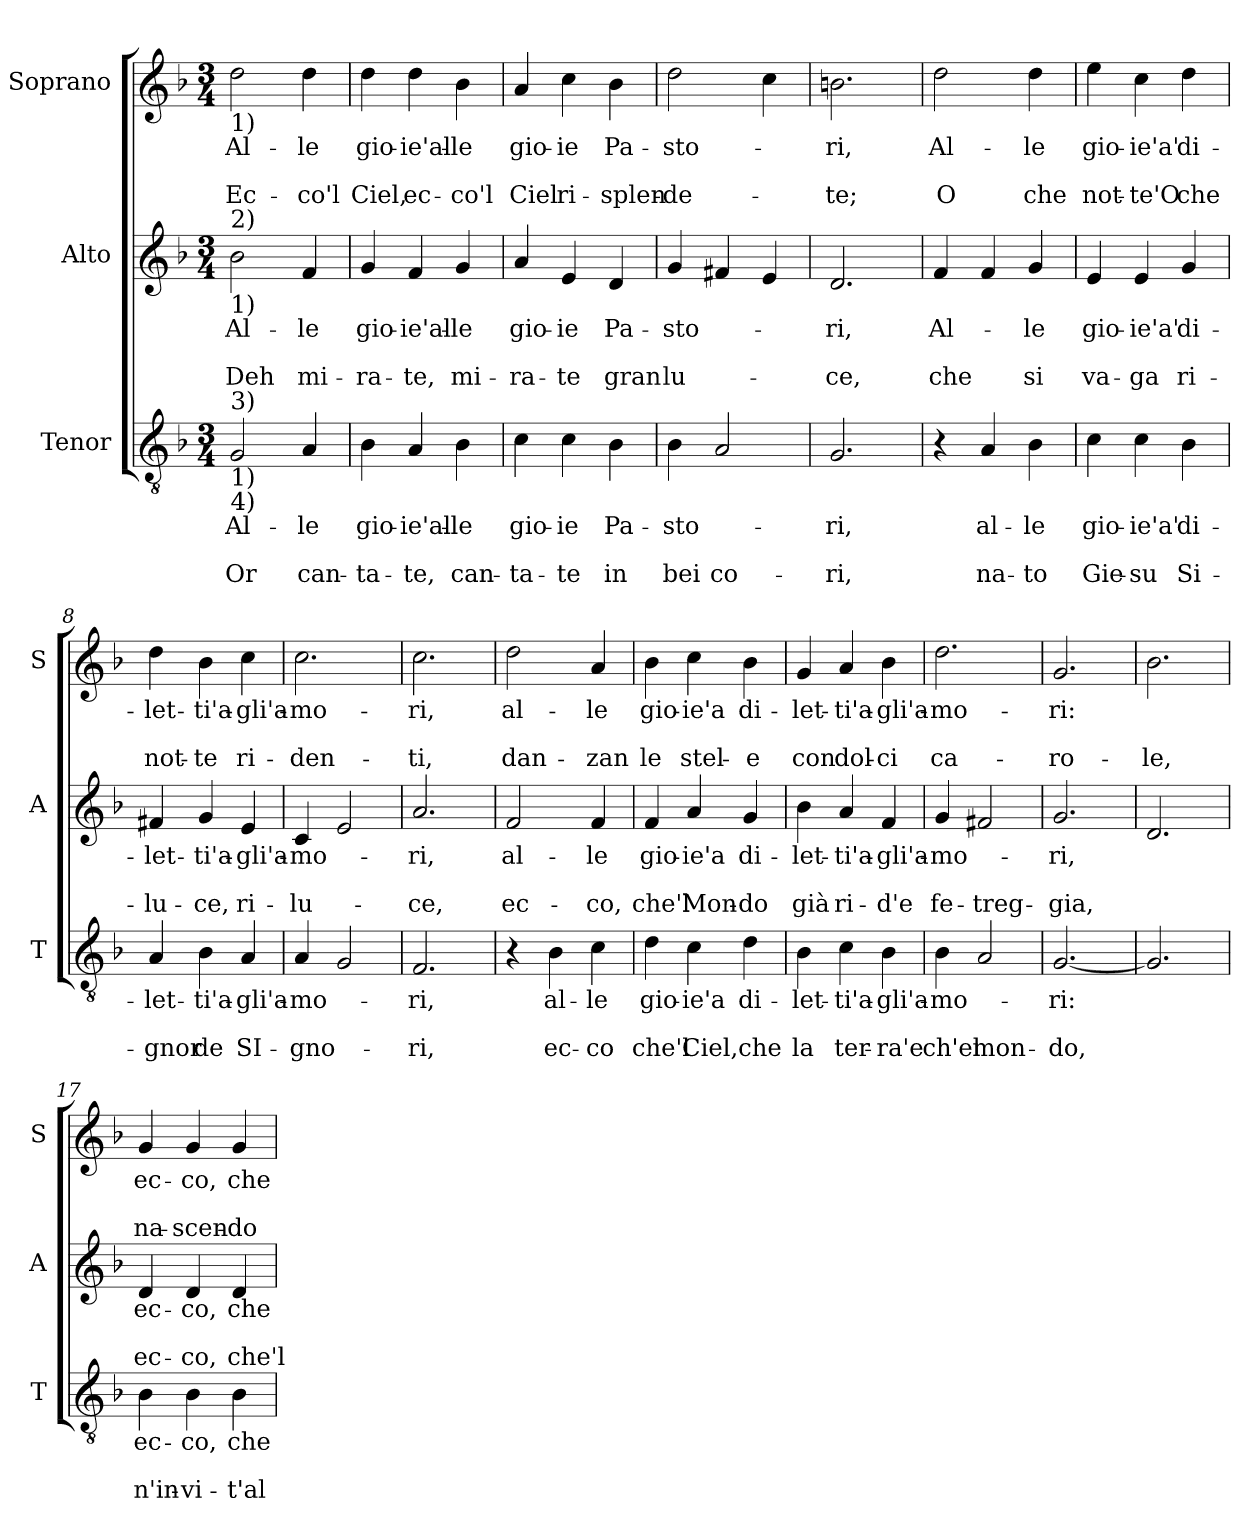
**kern	**text	**text	**text	**kern	**text	**text	**text	**kern	**text	**text	**text
*part3	*part3	*part3	*part3	*part2	*part2	*part2	*part2	*part1	*part1	*part1	*part1
*staff3	*staff3	*staff3	*staff3	*staff2	*staff2	*staff2	*staff2	*staff1	*staff1	*staff1	*staff1
*I"Tenor	*	*	*	*I"Alto	*	*	*	*I"Soprano	*	*	*
*I'T	*	*	*	*I'A	*	*	*	*I'S	*	*	*
*clefGv2	*	*	*	*clefG2	*	*	*	*clefG2	*	*	*
*k[b-]	*	*	*	*k[b-]	*	*	*	*k[b-]	*	*	*
*F:	*	*	*	*F:	*	*	*	*F:	*	*	*
*M3/4	*	*	*	*M3/4	*	*	*	*M3/4	*	*	*
=1	=1	=1	=1	=1	=1	=1	=1	=1	=1	=1	=1
!	!	!	!	!	!	!	!	!LO:TX:b:t=1)	!	!	!
!	!	!	!	!LO:TX:a:t=2)	!	!	!	!	!	!	!
!	!	!	!	!LO:TX:b:t=1)	!	!	!	!	!	!	!
!LO:TX:a:t=3)	!	!	!	!	!	!	!	!	!	!	!
!LO:TX:b:t=1)	!	!	!	!	!	!	!	!	!	!	!
!LO:TX:b:t=4)	!	!	!	!	!	!	!	!	!	!	!
!	!LO:LY:b	!	!LO:LY:b	!	!LO:LY:b	!	!LO:LY:b	!	!LO:LY:b	!	!LO:LY:b
2G/	Al-	.	Or	2b-\	Al-	.	Deh	2dd\	Al-	.	Ec-
!	!LO:LY:b	!	!LO:LY:b	!	!LO:LY:b	!	!LO:LY:b	!	!LO:LY:b	!	!LO:LY:b
4A/	-le	.	can-	4f/	-le	.	mi-	4dd\	-le	.	-co'l
=2	=2	=2	=2	=2	=2	=2	=2	=2	=2	=2	=2
!	!LO:LY:b	!	!LO:LY:b	!	!LO:LY:b	!	!LO:LY:b	!	!LO:LY:b	!	!LO:LY:b
4B-\	gio-	.	-ta-	4g/	gio-	.	-ra-	4dd\	gio-	.	Ciel,
!	!LO:LY:b	!	!LO:LY:b	!	!LO:LY:b	!	!LO:LY:b	!	!LO:LY:b	!	!LO:LY:b
4A/	-ie'al-	.	-te,	4f/	-ie'al-	.	-te,	4dd\	-ie'al-	.	ec-
!	!LO:LY:b	!	!LO:LY:b	!	!LO:LY:b	!	!LO:LY:b	!	!LO:LY:b	!	!LO:LY:b
4B-\	-le	.	can-	4g/	-le	.	mi-	4b-\	-le	.	-co'l
=3	=3	=3	=3	=3	=3	=3	=3	=3	=3	=3	=3
!	!LO:LY:b	!	!LO:LY:b	!	!LO:LY:b	!	!LO:LY:b	!	!LO:LY:b	!	!LO:LY:b
4c\	gio-	.	-ta-	4a/	gio-	.	-ra-	4a/	gio-	.	Ciel
!	!LO:LY:b	!	!LO:LY:b	!	!LO:LY:b	!	!LO:LY:b	!	!LO:LY:b	!	!LO:LY:b
4c\	-ie	.	-te	4e/	-ie	.	-te	4cc\	-ie	.	ri-
!	!LO:LY:b	!	!LO:LY:b	!	!LO:LY:b	!	!LO:LY:b	!	!LO:LY:b	!	!LO:LY:b
4B-\	Pa-	.	in	4d/	Pa-	.	gran	4b-\	Pa-	.	-splen-
=4	=4	=4	=4	=4	=4	=4	=4	=4	=4	=4	=4
!	!LO:LY:b	!	!LO:LY:b	!	!LO:LY:b	!	!LO:LY:b	!	!LO:LY:b	!	!LO:LY:b
4B-\	-sto-	.	bei	4g/	-sto-	.	lu-	2dd\	-sto-	.	-de-
!	!	!	!LO:LY:b	!	!	!	!	!	!	!	!
2A/	.	.	co-	4f#X/	.	.	.	.	.	.	.
.	.	.	.	4e/	.	.	.	4cc\	.	.	.
=5	=5	=5	=5	=5	=5	=5	=5	=5	=5	=5	=5
!	!LO:LY:b	!	!LO:LY:b	!	!LO:LY:b	!	!LO:LY:b	!	!LO:LY:b	!	!LO:LY:b
2.G/	-ri,	.	-ri,	2.d/	-ri,	.	-ce,	2.bn\	-ri,	.	-te;
!!LO:LB:g=z
=6	=6	=6	=6	=6	=6	=6	=6	=6	=6	=6	=6
!	!	!	!	!	!LO:LY:b	!	!LO:LY:b	!	!LO:LY:b	!	!LO:LY:b
4r	.	.	.	4f/	Al-	.	che	2dd\	Al-	.	O
!	!LO:LY:b	!	!LO:LY:b	!	!	!	!	!	!	!	!
4A/	al-	.	na-	4f/	.	.	.	.	.	.	.
!	!LO:LY:b	!	!LO:LY:b	!	!LO:LY:b	!	!LO:LY:b	!	!LO:LY:b	!	!LO:LY:b
4B-\	-le	.	-to	4g/	-le	.	si	4dd\	-le	.	che
=7	=7	=7	=7	=7	=7	=7	=7	=7	=7	=7	=7
!	!LO:LY:b	!	!LO:LY:b	!	!LO:LY:b	!	!LO:LY:b	!	!LO:LY:b	!	!LO:LY:b
4c\	gio-	.	Gie-	4e/	gio-	.	va-	4ee\	gio-	.	not-
!	!LO:LY:b	!	!LO:LY:b	!	!LO:LY:b	!	!LO:LY:b	!	!LO:LY:b	!	!LO:LY:b
4c\	-ie'a'	.	-su	4e/	-ie'a'	.	-ga	4cc\	-ie'a'	.	-te'O
!	!LO:LY:b	!	!LO:LY:b	!	!LO:LY:b	!	!LO:LY:b	!	!LO:LY:b	!	!LO:LY:b
4B-\	di-	.	Si-	4g/	di-	.	ri-	4dd\	di-	.	che
=8	=8	=8	=8	=8	=8	=8	=8	=8	=8	=8	=8
!	!LO:LY:b	!	!LO:LY:b	!	!LO:LY:b	!	!LO:LY:b	!	!LO:LY:b	!	!LO:LY:b
4A/	-let-	.	-gnor	4f#X/	-let-	.	-lu-	4dd\	-let-	.	not-
!	!LO:LY:b	!	!LO:LY:b	!	!LO:LY:b	!	!LO:LY:b	!	!LO:LY:b	!	!LO:LY:b
4B-\	-ti'a-	.	de	4g/	-ti'a-	.	-ce,	4b-\	-ti'a-	.	-te
!	!LO:LY:b	!	!LO:LY:b	!	!LO:LY:b	!	!LO:LY:b	!	!LO:LY:b	!	!LO:LY:b
4A/	-gli'a-	.	SI-	4e/	-gli'a-	.	ri-	4cc\	-gli'a-	.	ri-
=9	=9	=9	=9	=9	=9	=9	=9	=9	=9	=9	=9
!	!LO:LY:b	!	!LO:LY:b	!	!LO:LY:b	!	!LO:LY:b	!	!LO:LY:b	!	!LO:LY:b
4A/	-mo-	.	-gno-	4c/	-mo-	.	-lu-	2.cc\	-mo-	.	-den-
2G/	.	.	.	2e/	.	.	.	.	.	.	.
=10	=10	=10	=10	=10	=10	=10	=10	=10	=10	=10	=10
!	!LO:LY:b	!	!LO:LY:b	!	!LO:LY:b	!	!LO:LY:b	!	!LO:LY:b	!	!LO:LY:b
2.F/	-ri,	.	-ri,	2.a/	-ri,	.	-ce,	2.cc\	-ri,	.	-ti,
!!LO:LB:g=z
=11	=11	=11	=11	=11	=11	=11	=11	=11	=11	=11	=11
!	!	!	!	!	!LO:LY:b	!	!LO:LY:b	!	!LO:LY:b	!	!LO:LY:b
4r	.	.	.	2f/	al-	.	ec-	2dd\	al-	.	dan-
!	!LO:LY:b	!	!LO:LY:b	!	!	!	!	!	!	!	!
4B-\	al-	.	ec-	.	.	.	.	.	.	.	.
!	!LO:LY:b	!	!LO:LY:b	!	!LO:LY:b	!	!LO:LY:b	!	!LO:LY:b	!	!LO:LY:b
4c\	-le	.	-co	4f/	-le	.	-co,	4a/	-le	.	-zan
=12	=12	=12	=12	=12	=12	=12	=12	=12	=12	=12	=12
!	!LO:LY:b	!	!LO:LY:b	!	!LO:LY:b	!	!LO:LY:b	!	!LO:LY:b	!	!LO:LY:b
4d\	gio-	.	che'l	4f/	gio-	.	che'l	4b-\	gio-	.	le
!	!LO:LY:b	!	!LO:LY:b	!	!LO:LY:b	!	!LO:LY:b	!	!LO:LY:b	!	!LO:LY:b
4c\	-ie'a	.	Ciel,	4a/	-ie'a	.	Mon-	4cc\	-ie'a	.	stel-
!	!LO:LY:b	!	!LO:LY:b	!	!LO:LY:b	!	!LO:LY:b	!	!LO:LY:b	!	!LO:LY:b
4d\	di-	.	che	4g/	di-	.	-do	4b-\	di-	.	-e
=13	=13	=13	=13	=13	=13	=13	=13	=13	=13	=13	=13
!	!LO:LY:b	!	!LO:LY:b	!	!LO:LY:b	!	!LO:LY:b	!	!LO:LY:b	!	!LO:LY:b
4B-\	-let-	.	la	4b-\	-let-	.	già	4g/	-let-	.	con
!	!LO:LY:b	!	!LO:LY:b	!	!LO:LY:b	!	!LO:LY:b	!	!LO:LY:b	!	!LO:LY:b
4c\	-ti'a-	.	ter-	4a/	-ti'a-	.	ri-	4a/	-ti'a-	.	dol-
!	!LO:LY:b	!	!LO:LY:b	!	!LO:LY:b	!	!LO:LY:b	!	!LO:LY:b	!	!LO:LY:b
4B-\	-gli'a-	.	-ra'e	4f/	-gli'a-	.	-d'e	4b-\	-gli'a-	.	-ci
=14	=14	=14	=14	=14	=14	=14	=14	=14	=14	=14	=14
!	!LO:LY:b	!	!LO:LY:b	!	!LO:LY:b	!	!LO:LY:b	!	!LO:LY:b	!	!LO:LY:b
4B-\	-mo-	.	ch'el	4g/	-mo-	.	fe-	2.dd\	-mo-	.	ca-
!	!	!	!LO:LY:b	!	!	!	!LO:LY:b	!	!	!	!
2A/	.	.	mon-	2f#X/	.	.	-treg-	.	.	.	.
=15	=15	=15	=15	=15	=15	=15	=15	=15	=15	=15	=15
!	!LO:LY:b	!	!LO:LY:b	!	!LO:LY:b	!	!LO:LY:b	!	!LO:LY:b	!	!LO:LY:b
[2.G/	-ri:	.	-do,	2.g/	-ri,	.	-gia,	2.g/	-ri:	.	-ro-
!!LO:PB:g=z
=16	=16	=16	=16	=16	=16	=16	=16	=16	=16	=16	=16
!	!	!	!	!	!	!	!	!	!	!	!LO:LY:b
2.G/]	.	.	.	2.d/	.	.	.	2.b-\	.	.	-le,
=17	=17	=17	=17	=17	=17	=17	=17	=17	=17	=17	=17
!	!LO:LY:b	!	!LO:LY:b	!	!LO:LY:b	!	!LO:LY:b	!	!LO:LY:b	!	!LO:LY:b
4B-\	ec-	.	n'in-	4d/	ec-	.	ec-	4g/	ec-	.	na-
!	!LO:LY:b	!	!LO:LY:b	!	!LO:LY:b	!	!LO:LY:b	!	!LO:LY:b	!	!LO:LY:b
4B-\	-co,	.	-vi-	4d/	-co,	.	-co,	4g/	-co,	.	-scen-
!	!LO:LY:b	!	!LO:LY:b	!	!LO:LY:b	!	!LO:LY:b	!	!LO:LY:b	!	!LO:LY:b
4B-\	che	.	-t'al	4d/	che	.	che'l	4g/	che	.	-do
=	=	=	=	=	=	=	=	=	=	=	=
*-	*-	*-	*-	*-	*-	*-	*-	*-	*-	*-	*-
